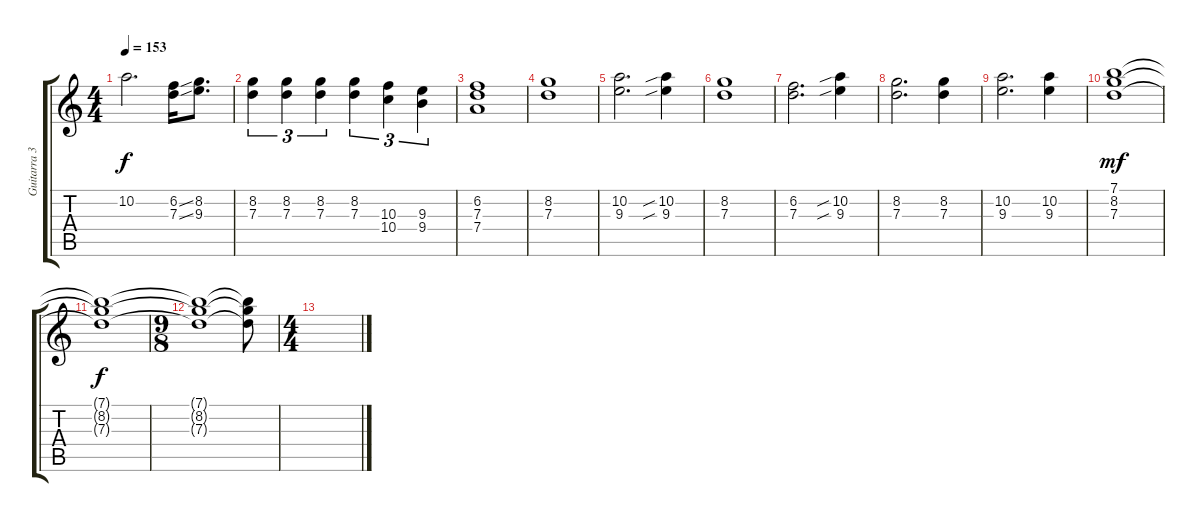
\track ("Guitarra 3" "Guitarra 3") {instrument distortionguitar}
\staff {score tabs}
\tuning (E4 B3 G3 D3 A2 E2) {hide}
\ts (4 4)
\tempo 153
\clef g2
\ks c
10.2.2{d dy f} (6.2{ss} 7.3{ss}).16 (8.2 9.3).8{d} |
(8.2 7.3).4{tu (3 2)} (8.2 7.3).4{tu (3 2)} (8.2 7.3).4{tu (3 2)} (8.2 7.3).4{tu (3 2)} (10.3 10.4).4{tu (3 2)} (9.3 9.4).4{tu (3 2)} |
(6.2 7.3 7.4).1 |
(8.2 7.3).1 |
(10.2 9.3).2{d} (10.2{sib} 9.3{sib}).4 |
(8.2 7.3).1 |
(6.2 7.3).2{d} (10.2{sib} 9.3{sib}).4 |
(8.2 7.3).2{d} (8.2 7.3).4 |
(10.2 9.3).2{d} (10.2 9.3).4 |
(7.1 8.2 7.3).1{dy mf} |
(7.1{t} 8.2{t} 7.3{t}).1{dy f volume 5} |
\ts (9 8)
(7.1{t} 8.2{t} 7.3{t}).1{volume 3} (7.1{t} 8.2{t} 7.3{t}).8 |
\ts (4 4)
